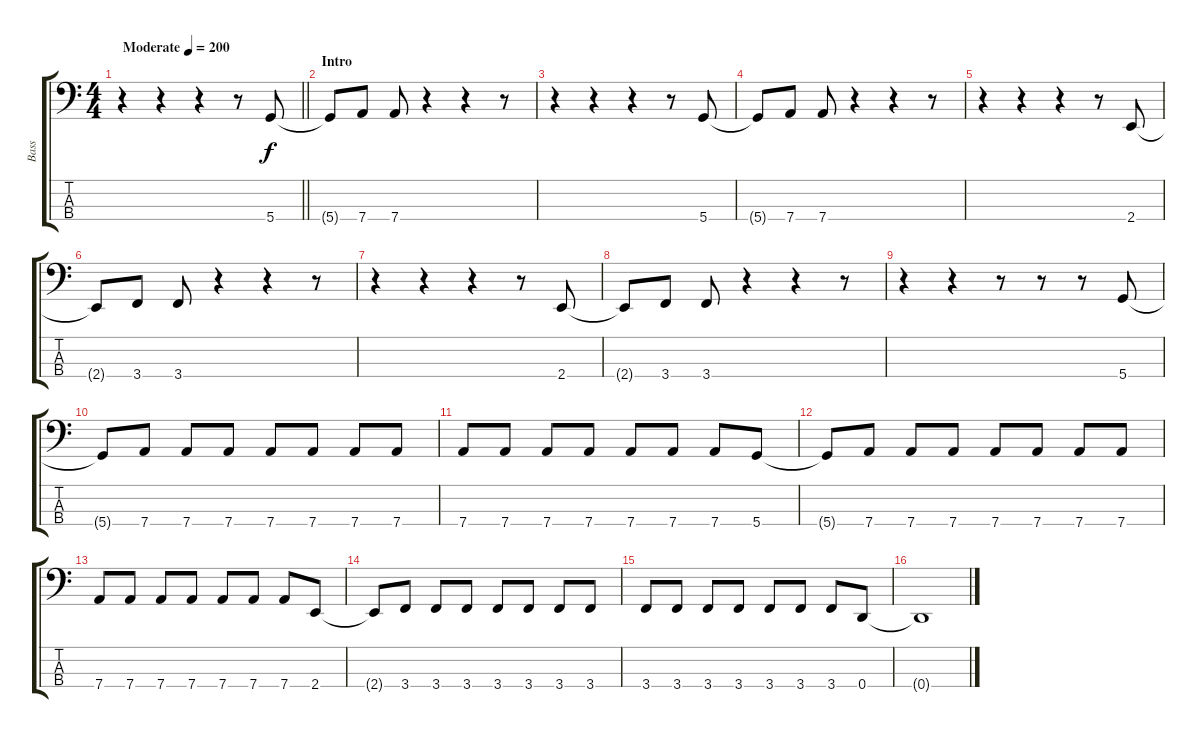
\track ("Bass" "Bass") {instrument electricbassfinger}
\staff {score tabs}
\tuning (G2 D2 A1 D1) {hide}
\ts (4 4)
\tempo (200 "Moderate")
\clef f4
\barLineRight lightlight
\ks c
r.4{dy f instrument electricbassfinger} r.4 r.4 r.8 5.4.8 |
\section ("" "Intro")
5.4{t}.8 7.4.8 7.4.8 r.4 r.4 r.8 |
r.4 r.4 r.4 r.8 5.4.8 |
5.4{t}.8 7.4.8 7.4.8 r.4 r.4 r.8 |
r.4 r.4 r.4 r.8 2.4.8 |
2.4{t}.8 3.4.8 3.4.8 r.4 r.4 r.8 |
r.4 r.4 r.4 r.8 2.4.8 |
2.4{t}.8 3.4.8 3.4.8 r.4 r.4 r.8 |
r.4 r.4 r.8 r.8 r.8 5.4.8 |
5.4{t}.8 7.4.8 7.4.8 7.4.8 7.4.8 7.4.8 7.4.8 7.4.8 |
7.4.8 7.4.8 7.4.8 7.4.8 7.4.8 7.4.8 7.4.8 5.4.8 |
5.4{t}.8 7.4.8 7.4.8 7.4.8 7.4.8 7.4.8 7.4.8 7.4.8 |
7.4.8 7.4.8 7.4.8 7.4.8 7.4.8 7.4.8 7.4.8 2.4.8 |
2.4{t}.8 3.4.8 3.4.8 3.4.8 3.4.8 3.4.8 3.4.8 3.4.8 |
3.4.8 3.4.8 3.4.8 3.4.8 3.4.8 3.4.8 3.4.8 0.4.8 |
0.4{t}.1
